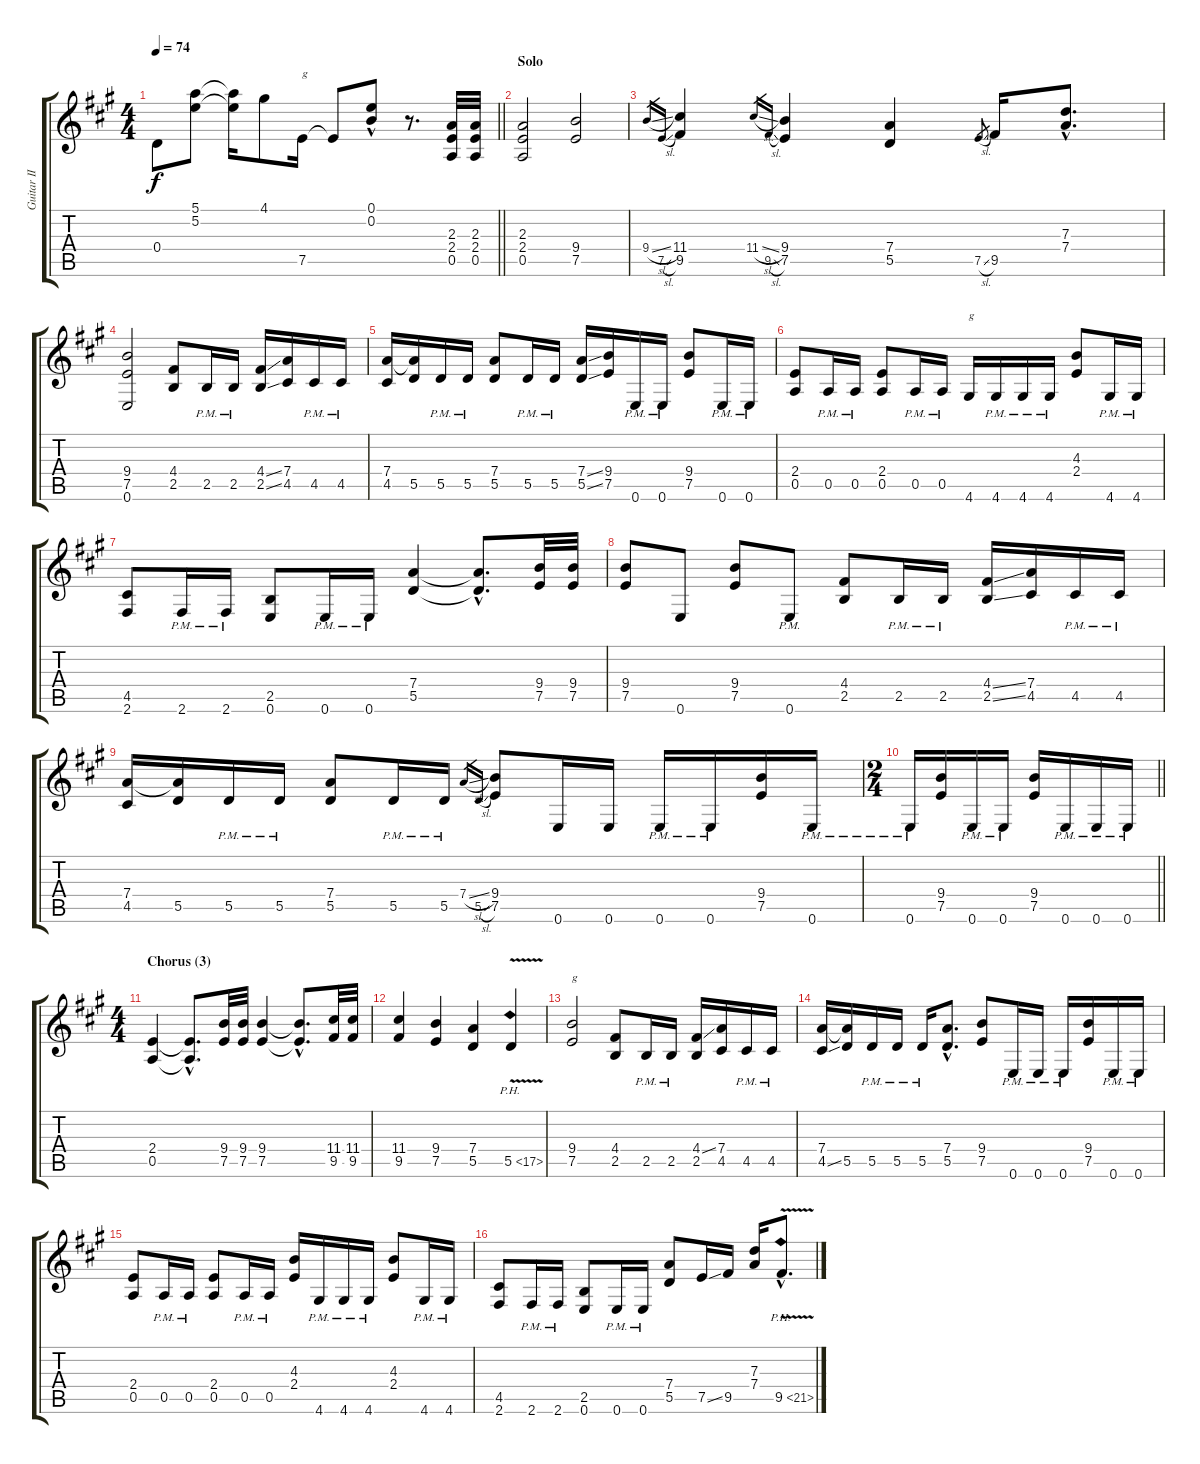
\track ("Guitar II" "Guitar II") {instrument distortionguitar}
\staff {score tabs}
\tuning (E4 B3 G3 D3 A2 E2) {hide}
\ts (4 4)
\tempo 74
\clef g2
\barLineRight lightlight
\ks f#minor
0.4.8{dy f} (5.1 5.2).8 (5.1{t} 5.2{t}).16 4.1.8 7.5.16{txt "g"} 7.5{t}.8 (0.1{hac} 0.2{hac}).8 r.8{d} (2.3 2.4 0.5).32 (2.3 2.4 0.5).32 |
\section ("" "Solo")
(2.3 2.4 0.5).2 (9.4 7.5).2 |
9.4{sl}.16{gr} 7.5{sl}.16{gr} (11.4 9.5).4 11.4{sl}.16{gr} 9.5{sl}.16{gr} (9.4 7.5).4 (7.4 5.5).4 7.5{sl}.8{gr} 9.5.16 (7.3{hac} 7.4{hac}).8{d} |
(9.4 7.5 0.6).2 (4.4 2.5).8 2.5{pm}.16 2.5{pm}.16 (4.4{ss} 2.5{ss}).16 (7.4 4.5).16 4.5{pm}.16 4.5{pm}.16 |
(7.4 4.5).16 (7.4{t} 5.5).16 5.5{pm}.16 5.5{pm}.16 (7.4 5.5).8 5.5{pm}.16 5.5{pm}.16 (7.4{ss} 5.5{ss}).16 (9.4 7.5).16 0.6{pm}.16 0.6{pm}.16 (9.4 7.5).8 0.6{pm}.16 0.6{pm}.16 |
(2.4 0.5).8 0.5{pm}.16 0.5{pm}.16 (2.4 0.5).8 0.5{pm}.16 0.5{pm}.16 4.6.16{txt "g"} 4.6{pm}.16 4.6{pm}.16 4.6{pm}.16 (4.3 2.4).8 4.6{pm}.16 4.6{pm}.16 |
(4.5 2.6).8 2.6{pm}.16 2.6{pm}.16 (2.5 0.6).8 0.6{pm}.16 0.6{pm}.16 (7.4 5.5).4 (7.4{hac t} 5.5{hac t}).8{d} (9.4 7.5).32 (9.4 7.5).32 |
(9.4 7.5).8 0.6.8 (9.4 7.5).8 0.6{pm}.8 (4.4 2.5).8 2.5{pm}.16 2.5{pm}.16 (4.4{ss} 2.5{ss}).16 (7.4 4.5).16 4.5{pm}.16 4.5{pm}.16 |
(7.4 4.5).16 (7.4{t} 5.5).16 5.5{pm}.16 5.5{pm}.16 (7.4 5.5).8 5.5{pm}.16 5.5{pm}.16 7.4{sl}.16{gr} 5.5{sl}.16{gr} (9.4 7.5).8 0.6.16 0.6.16 0.6{pm}.16 0.6{pm}.16 (9.4 7.5).16 0.6{pm}.16 |
\ts (2 4)
\barLineRight lightlight
0.6{pm}.16 (9.4 7.5).16 0.6{pm}.16 0.6{pm}.16 (9.4 7.5).16 0.6{pm}.16 0.6{pm}.16 0.6{pm}.16 |
\ts (4 4)
\section ("" "Chorus (3)")
\ks a
(2.4 0.5).4 (2.4{hac t} 0.5{hac t}).8{d} (9.4 7.5).32 (9.4 7.5).32 (9.4 7.5).4 (9.4{hac t} 7.5{hac t}).8{d} (11.4 9.5).32 (11.4 9.5).32 |
(11.4 9.5).4 (9.4 7.5).4 (7.4 5.5).4 5.5{ph 12 v}.4 |
(9.4 7.5).2{txt "g"} (4.4 2.5).8 2.5{pm}.16 2.5{pm}.16 (4.4{ss} 2.5).16 (7.4 4.5).16 4.5{pm}.16 4.5{pm}.16 |
(7.4 4.5{ss}).16 (7.4{t} 5.5).16 5.5{pm}.16 5.5{pm}.16 5.5{pm}.16 (7.4{hac} 5.5{hac}).8{d} (9.4 7.5).8 0.6{pm}.16 0.6{pm}.16 0.6{pm}.16 (9.4 7.5).16 0.6{pm}.16 0.6{pm}.16 |
(2.4 0.5).8 0.5{pm}.16 0.5{pm}.16 (2.4 0.5).8 0.5{pm}.16 0.5{pm}.16 (4.3 2.4).16 4.6{pm}.16 4.6{pm}.16 4.6{pm}.16 (4.3 2.4).8 4.6{pm}.16 4.6{pm}.16 |
(4.5 2.6).8 2.6{pm}.16 2.6{pm}.16 (2.5 0.6).8 0.6{pm}.16 0.6{pm}.16 (7.4 5.5).8 7.5{ss}.16 9.5.16 (7.3 7.4).16 9.5{ph 12 v hac}.8{d}
